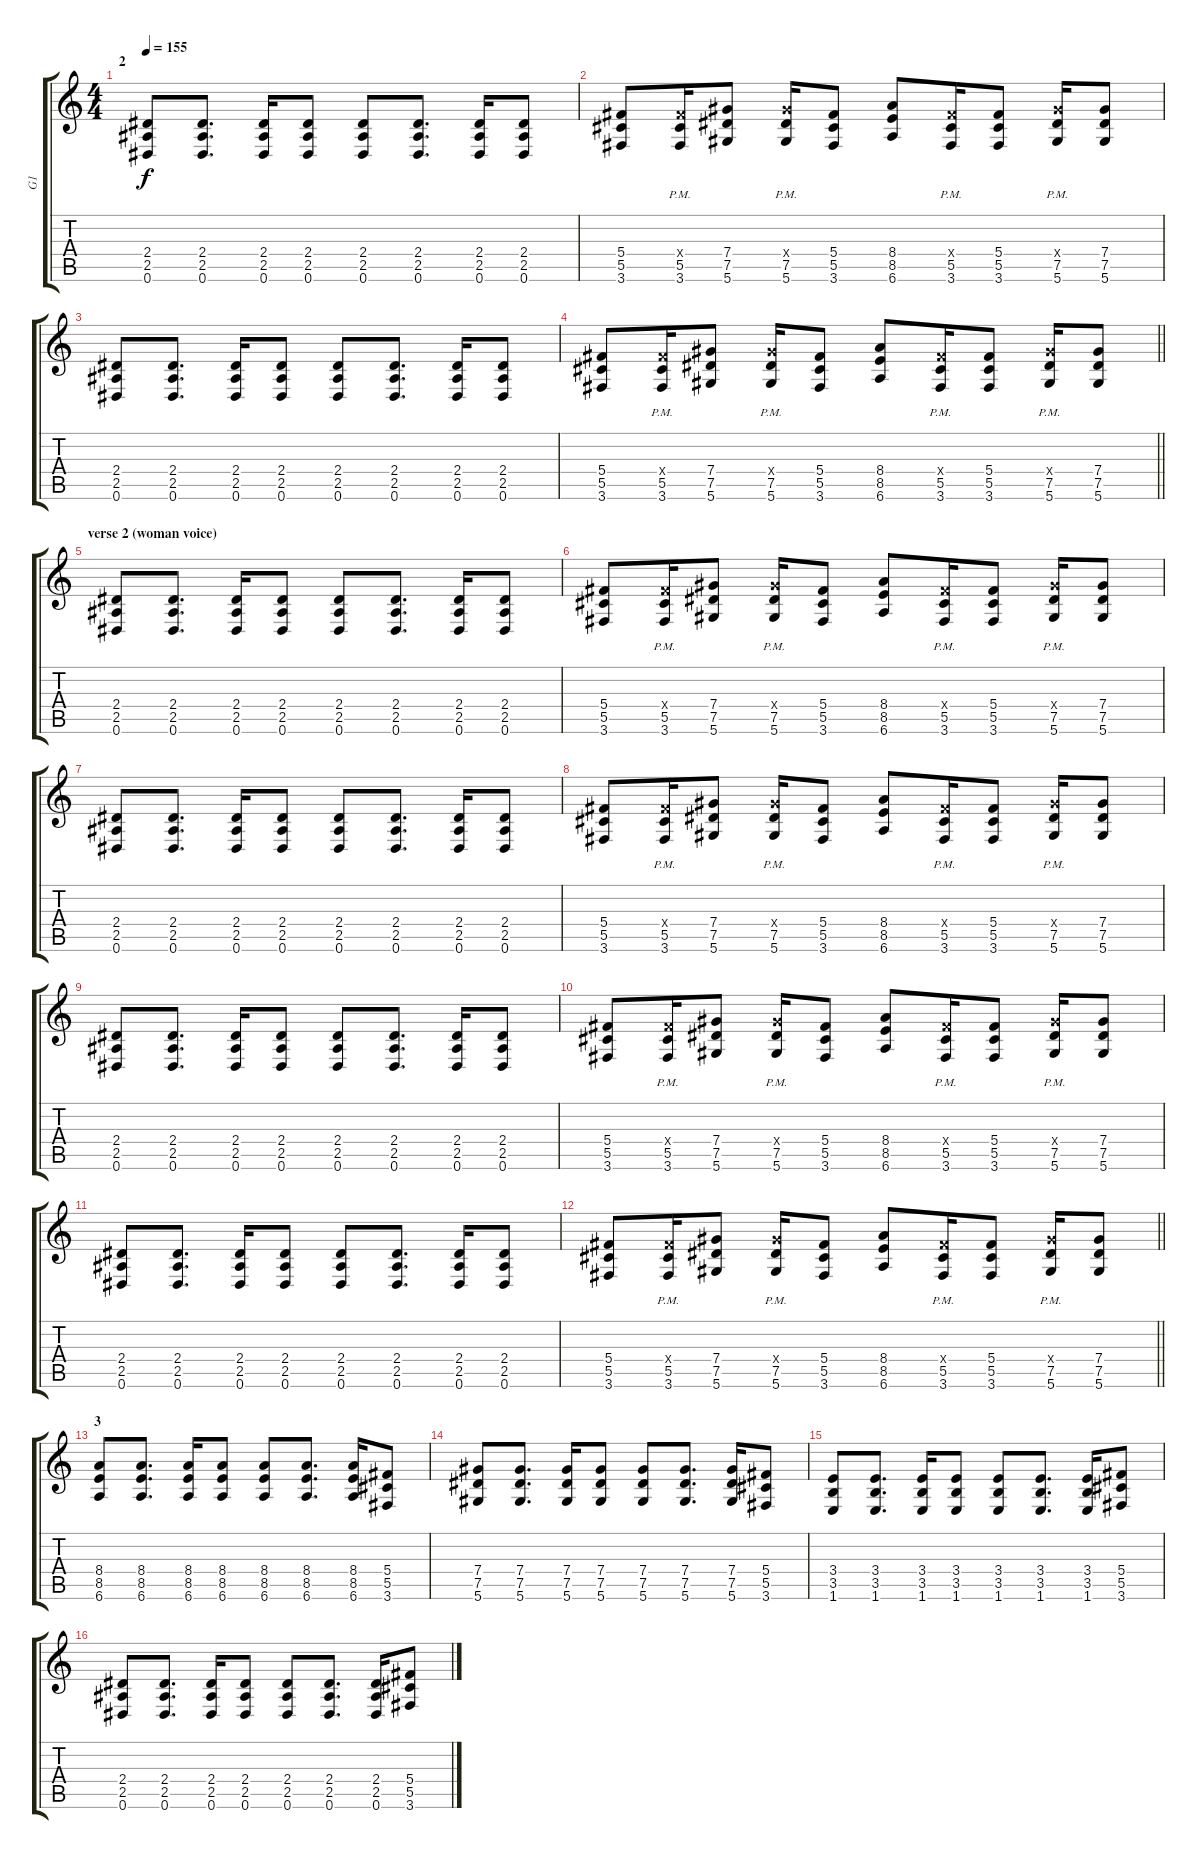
\track ("G1" "G1") {instrument overdrivenguitar}
\staff {score tabs}
\tuning (Eb4 Bb3 Gb3 Db3 Ab2 Eb2) {hide}
\ts (4 4)
\section ("" "2")
\tempo 155
\clef g2
\ks c
(2.4 2.5 0.6).8{dy f} (2.4 2.5 0.6).8{d} (2.4 2.5 0.6).16 (2.4 2.5 0.6).8 (2.4 2.5 0.6).8 (2.4 2.5 0.6).8{d} (2.4 2.5 0.6).16 (2.4 2.5 0.6).8 |
(5.4 5.5 3.6).8 (5.4{x} 5.5 3.6{pm}).16 (7.4 7.5 5.6).8 (7.4{x} 7.5 5.6{pm}).16 (5.4 5.5 3.6).8 (8.4 8.5 6.6).8 (5.4{pm x} 5.5{pm} 3.6{pm}).16 (5.4 5.5 3.6).8 (7.4{pm x} 7.5{pm} 5.6{pm}).16 (7.4 7.5 5.6).8 |
(2.4 2.5 0.6).8 (2.4 2.5 0.6).8{d} (2.4 2.5 0.6).16 (2.4 2.5 0.6).8 (2.4 2.5 0.6).8 (2.4 2.5 0.6).8{d} (2.4 2.5 0.6).16 (2.4 2.5 0.6).8 |
\barLineRight lightlight
(5.4 5.5 3.6).8 (5.4{x} 5.5 3.6{pm}).16 (7.4 7.5 5.6).8 (7.4{x} 7.5 5.6{pm}).16 (5.4 5.5 3.6).8 (8.4 8.5 6.6).8 (5.4{pm x} 5.5{pm} 3.6{pm}).16 (5.4 5.5 3.6).8 (7.4{pm x} 7.5{pm} 5.6{pm}).16 (7.4 7.5 5.6).8 |
\section ("" "verse 2 (woman voice)")
(2.4 2.5 0.6).8 (2.4 2.5 0.6).8{d} (2.4 2.5 0.6).16 (2.4 2.5 0.6).8 (2.4 2.5 0.6).8 (2.4 2.5 0.6).8{d} (2.4 2.5 0.6).16 (2.4 2.5 0.6).8 |
(5.4 5.5 3.6).8 (5.4{x} 5.5 3.6{pm}).16 (7.4 7.5 5.6).8 (7.4{x} 7.5 5.6{pm}).16 (5.4 5.5 3.6).8 (8.4 8.5 6.6).8 (5.4{pm x} 5.5{pm} 3.6{pm}).16 (5.4 5.5 3.6).8 (7.4{pm x} 7.5{pm} 5.6{pm}).16 (7.4 7.5 5.6).8 |
(2.4 2.5 0.6).8 (2.4 2.5 0.6).8{d} (2.4 2.5 0.6).16 (2.4 2.5 0.6).8 (2.4 2.5 0.6).8 (2.4 2.5 0.6).8{d} (2.4 2.5 0.6).16 (2.4 2.5 0.6).8 |
(5.4 5.5 3.6).8 (5.4{x} 5.5 3.6{pm}).16 (7.4 7.5 5.6).8 (7.4{x} 7.5 5.6{pm}).16 (5.4 5.5 3.6).8 (8.4 8.5 6.6).8 (5.4{pm x} 5.5{pm} 3.6{pm}).16 (5.4 5.5 3.6).8 (7.4{pm x} 7.5{pm} 5.6{pm}).16 (7.4 7.5 5.6).8 |
(2.4 2.5 0.6).8 (2.4 2.5 0.6).8{d} (2.4 2.5 0.6).16 (2.4 2.5 0.6).8 (2.4 2.5 0.6).8 (2.4 2.5 0.6).8{d} (2.4 2.5 0.6).16 (2.4 2.5 0.6).8 |
(5.4 5.5 3.6).8 (5.4{x} 5.5 3.6{pm}).16 (7.4 7.5 5.6).8 (7.4{x} 7.5 5.6{pm}).16 (5.4 5.5 3.6).8 (8.4 8.5 6.6).8 (5.4{pm x} 5.5{pm} 3.6{pm}).16 (5.4 5.5 3.6).8 (7.4{pm x} 7.5{pm} 5.6{pm}).16 (7.4 7.5 5.6).8 |
(2.4 2.5 0.6).8 (2.4 2.5 0.6).8{d} (2.4 2.5 0.6).16 (2.4 2.5 0.6).8 (2.4 2.5 0.6).8 (2.4 2.5 0.6).8{d} (2.4 2.5 0.6).16 (2.4 2.5 0.6).8 |
\barLineRight lightlight
(5.4 5.5 3.6).8 (5.4{x} 5.5 3.6{pm}).16 (7.4 7.5 5.6).8 (7.4{x} 7.5 5.6{pm}).16 (5.4 5.5 3.6).8 (8.4 8.5 6.6).8 (5.4{pm x} 5.5{pm} 3.6{pm}).16 (5.4 5.5 3.6).8 (7.4{pm x} 7.5{pm} 5.6{pm}).16 (7.4 7.5 5.6).8 |
\section ("" "3")
(8.4 8.5 6.6).8 (8.4 8.5 6.6).8{d} (8.4 8.5 6.6).16 (8.4 8.5 6.6).8 (8.4 8.5 6.6).8 (8.4 8.5 6.6).8{d} (8.4 8.5 6.6).16 (5.4 5.5 3.6).8 |
(7.4 7.5 5.6).8 (7.4 7.5 5.6).8{d} (7.4 7.5 5.6).16 (7.4 7.5 5.6).8 (7.4 7.5 5.6).8 (7.4 7.5 5.6).8{d} (7.4 7.5 5.6).16 (5.4 5.5 3.6).8 |
(3.4 3.5 1.6).8 (3.4 3.5 1.6).8{d} (3.4 3.5 1.6).16 (3.4 3.5 1.6).8 (3.4 3.5 1.6).8 (3.4 3.5 1.6).8{d} (3.4 3.5 1.6).16 (5.4 5.5 3.6).8 |
(2.4 2.5 0.6).8 (2.4 2.5 0.6).8{d} (2.4 2.5 0.6).16 (2.4 2.5 0.6).8 (2.4 2.5 0.6).8 (2.4 2.5 0.6).8{d} (2.4 2.5 0.6).16 (5.4 5.5 3.6).8
